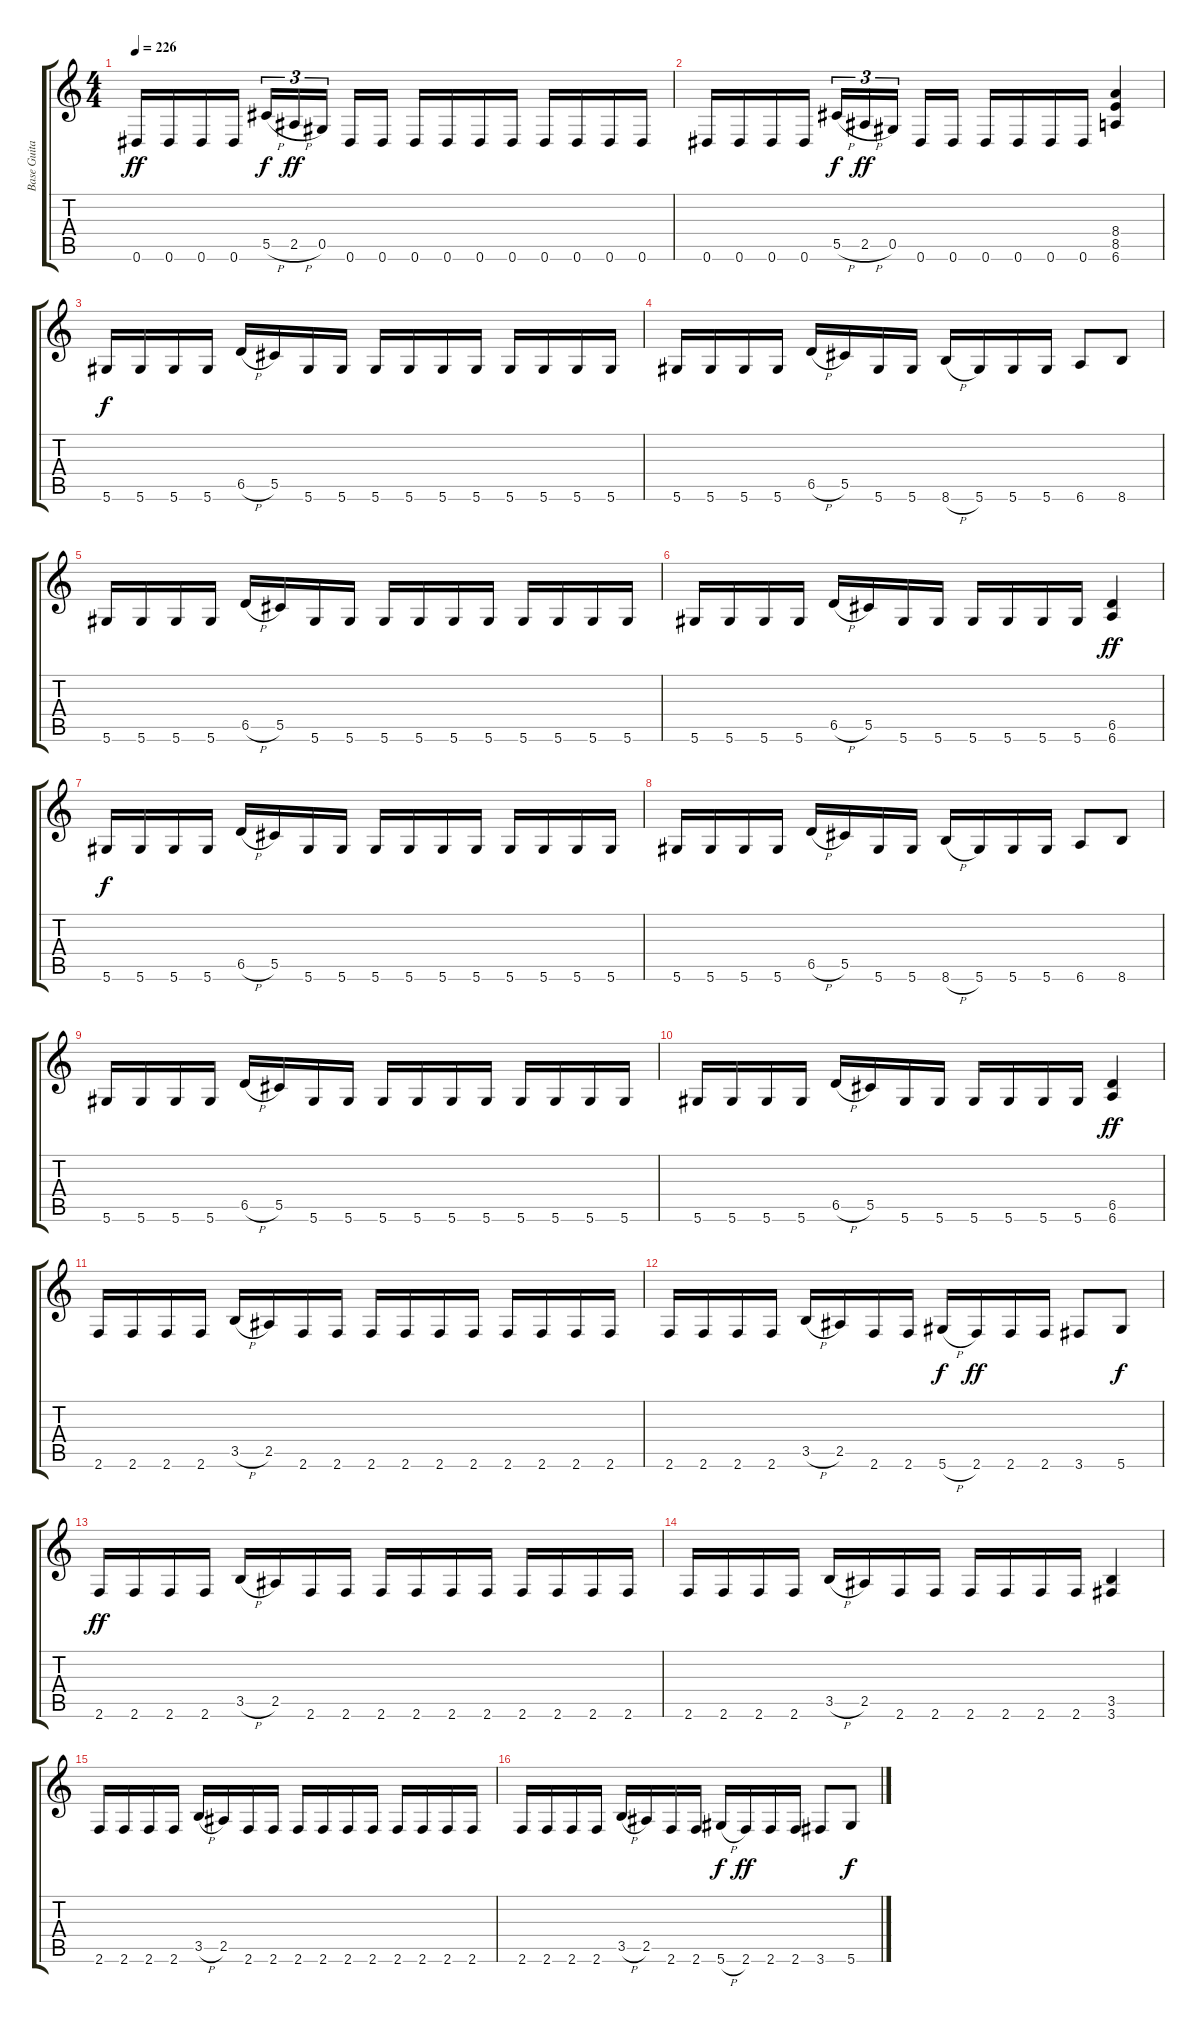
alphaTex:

\track ("Base Guitar" "Base Guita") {instrument overdrivenguitar}
\staff {score tabs}
\tuning (Eb4 Bb3 Gb3 Db3 Ab2 Eb2) {hide}
\ts (4 4)
\tempo 226
\clef g2
\ks c
0.6.16{dy ff} 0.6.16 0.6.16 0.6.16 5.5{h}.16{tu (3 2) dy f} 2.5{h}.16{tu (3 2) dy ff} 0.5.16{tu (3 2)} 0.6.16 0.6.16 0.6.16 0.6.16 0.6.16 0.6.16 0.6.16 0.6.16 0.6.16 0.6.16 |
0.6.16 0.6.16 0.6.16 0.6.16 5.5{h}.16{tu (3 2) dy f} 2.5{h}.16{tu (3 2) dy ff} 0.5.16{tu (3 2)} 0.6.16 0.6.16 0.6.16 0.6.16 0.6.16 0.6.16 (8.4 8.5 6.6).4 |
5.6.16{dy f} 5.6.16 5.6.16 5.6.16 6.5{h}.16 5.5.16 5.6.16 5.6.16 5.6.16 5.6.16 5.6.16 5.6.16 5.6.16 5.6.16 5.6.16 5.6.16 |
5.6.16 5.6.16 5.6.16 5.6.16 6.5{h}.16 5.5.16 5.6.16 5.6.16 8.6{h}.16 5.6.16 5.6.16 5.6.16 6.6.8 8.6.8 |
5.6.16 5.6.16 5.6.16 5.6.16 6.5{h}.16 5.5.16 5.6.16 5.6.16 5.6.16 5.6.16 5.6.16 5.6.16 5.6.16 5.6.16 5.6.16 5.6.16 |
5.6.16 5.6.16 5.6.16 5.6.16 6.5{h}.16 5.5.16 5.6.16 5.6.16 5.6.16 5.6.16 5.6.16 5.6.16 (6.5 6.6).4{dy ff} |
5.6.16{dy f} 5.6.16 5.6.16 5.6.16 6.5{h}.16 5.5.16 5.6.16 5.6.16 5.6.16 5.6.16 5.6.16 5.6.16 5.6.16 5.6.16 5.6.16 5.6.16 |
5.6.16 5.6.16 5.6.16 5.6.16 6.5{h}.16 5.5.16 5.6.16 5.6.16 8.6{h}.16 5.6.16 5.6.16 5.6.16 6.6.8 8.6.8 |
5.6.16 5.6.16 5.6.16 5.6.16 6.5{h}.16 5.5.16 5.6.16 5.6.16 5.6.16 5.6.16 5.6.16 5.6.16 5.6.16 5.6.16 5.6.16 5.6.16 |
5.6.16 5.6.16 5.6.16 5.6.16 6.5{h}.16 5.5.16 5.6.16 5.6.16 5.6.16 5.6.16 5.6.16 5.6.16 (6.5 6.6).4{dy ff} |
2.6.16 2.6.16 2.6.16 2.6.16 3.5{h}.16 2.5.16 2.6.16 2.6.16 2.6.16 2.6.16 2.6.16 2.6.16 2.6.16 2.6.16 2.6.16 2.6.16 |
2.6.16 2.6.16 2.6.16 2.6.16 3.5{h}.16 2.5.16 2.6.16 2.6.16 5.6{h}.16{dy f} 2.6.16{dy ff} 2.6.16 2.6.16 3.6.8 5.6.8{dy f} |
2.6.16{dy ff} 2.6.16 2.6.16 2.6.16 3.5{h}.16 2.5.16 2.6.16 2.6.16 2.6.16 2.6.16 2.6.16 2.6.16 2.6.16 2.6.16 2.6.16 2.6.16 |
2.6.16 2.6.16 2.6.16 2.6.16 3.5{h}.16 2.5.16 2.6.16 2.6.16 2.6.16 2.6.16 2.6.16 2.6.16 (3.5 3.6).4 |
2.6.16 2.6.16 2.6.16 2.6.16 3.5{h}.16 2.5.16 2.6.16 2.6.16 2.6.16 2.6.16 2.6.16 2.6.16 2.6.16 2.6.16 2.6.16 2.6.16 |
2.6.16 2.6.16 2.6.16 2.6.16 3.5{h}.16 2.5.16 2.6.16 2.6.16 5.6{h}.16{dy f} 2.6.16{dy ff} 2.6.16 2.6.16 3.6.8 5.6.8{dy f}
